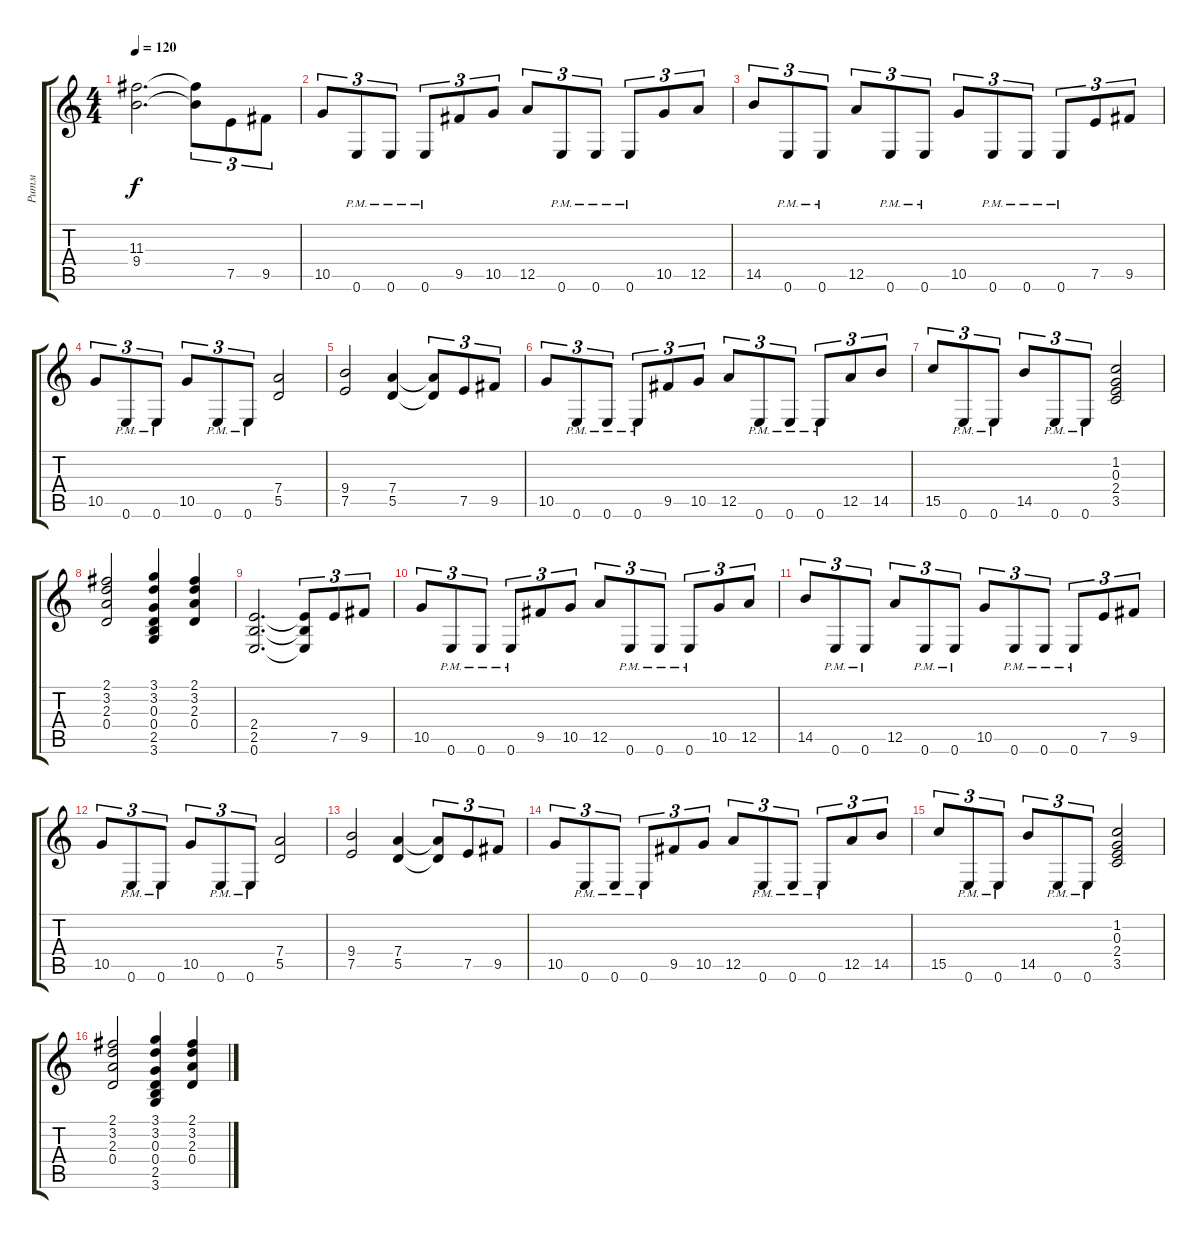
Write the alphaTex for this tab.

\track ("Ритм" "Ритм") {instrument distortionguitar}
\staff {score tabs}
\tuning (E4 B3 G3 D3 A2 E2) {hide}
\ts (4 4)
\tempo 120
\clef g2
\ks c
(11.3 9.4).2{d dy f} (11.3{t} 9.4{t}).8{tu (3 2)} 7.5.8{tu (3 2)} 9.5.8{tu (3 2)} |
10.5.8{tu (3 2)} 0.6{pm}.8{tu (3 2)} 0.6{pm}.8{tu (3 2)} 0.6{pm}.8{tu (3 2)} 9.5.8{tu (3 2)} 10.5.8{tu (3 2)} 12.5.8{tu (3 2)} 0.6{pm}.8{tu (3 2)} 0.6{pm}.8{tu (3 2)} 0.6{pm}.8{tu (3 2)} 10.5.8{tu (3 2)} 12.5.8{tu (3 2)} |
14.5.8{tu (3 2)} 0.6{pm}.8{tu (3 2)} 0.6{pm}.8{tu (3 2)} 12.5.8{tu (3 2)} 0.6{pm}.8{tu (3 2)} 0.6{pm}.8{tu (3 2)} 10.5.8{tu (3 2)} 0.6{pm}.8{tu (3 2)} 0.6{pm}.8{tu (3 2)} 0.6{pm}.8{tu (3 2)} 7.5.8{tu (3 2)} 9.5.8{tu (3 2)} |
10.5.8{tu (3 2)} 0.6{pm}.8{tu (3 2)} 0.6{pm}.8{tu (3 2)} 10.5.8{tu (3 2)} 0.6{pm}.8{tu (3 2)} 0.6{pm}.8{tu (3 2)} (7.4 5.5).2 |
(9.4 7.5).2 (7.4 5.5).4 (7.4{t} 5.5{t}).8{tu (3 2)} 7.5.8{tu (3 2)} 9.5.8{tu (3 2)} |
10.5.8{tu (3 2)} 0.6{pm}.8{tu (3 2)} 0.6{pm}.8{tu (3 2)} 0.6{pm}.8{tu (3 2)} 9.5.8{tu (3 2)} 10.5.8{tu (3 2)} 12.5.8{tu (3 2)} 0.6{pm}.8{tu (3 2)} 0.6{pm}.8{tu (3 2)} 0.6{pm}.8{tu (3 2)} 12.5.8{tu (3 2)} 14.5.8{tu (3 2)} |
15.5.8{tu (3 2)} 0.6{pm}.8{tu (3 2)} 0.6{pm}.8{tu (3 2)} 14.5.8{tu (3 2)} 0.6{pm}.8{tu (3 2)} 0.6{pm}.8{tu (3 2)} (1.2 0.3 2.4 3.5).2 |
(2.1 3.2 2.3 0.4).2 (3.1 3.2 0.3 0.4 2.5 3.6).4 (2.1 3.2 2.3 0.4).4 |
(2.4 2.5 0.6).2{d} (2.4{t} 2.5{t} 0.6{t}).8{tu (3 2)} 7.5.8{tu (3 2)} 9.5.8{tu (3 2)} |
10.5.8{tu (3 2)} 0.6{pm}.8{tu (3 2)} 0.6{pm}.8{tu (3 2)} 0.6{pm}.8{tu (3 2)} 9.5.8{tu (3 2)} 10.5.8{tu (3 2)} 12.5.8{tu (3 2)} 0.6{pm}.8{tu (3 2)} 0.6{pm}.8{tu (3 2)} 0.6{pm}.8{tu (3 2)} 10.5.8{tu (3 2)} 12.5.8{tu (3 2)} |
14.5.8{tu (3 2)} 0.6{pm}.8{tu (3 2)} 0.6{pm}.8{tu (3 2)} 12.5.8{tu (3 2)} 0.6{pm}.8{tu (3 2)} 0.6{pm}.8{tu (3 2)} 10.5.8{tu (3 2)} 0.6{pm}.8{tu (3 2)} 0.6{pm}.8{tu (3 2)} 0.6{pm}.8{tu (3 2)} 7.5.8{tu (3 2)} 9.5.8{tu (3 2)} |
10.5.8{tu (3 2)} 0.6{pm}.8{tu (3 2)} 0.6{pm}.8{tu (3 2)} 10.5.8{tu (3 2)} 0.6{pm}.8{tu (3 2)} 0.6{pm}.8{tu (3 2)} (7.4 5.5).2 |
(9.4 7.5).2 (7.4 5.5).4 (7.4{t} 5.5{t}).8{tu (3 2)} 7.5.8{tu (3 2)} 9.5.8{tu (3 2)} |
10.5.8{tu (3 2)} 0.6{pm}.8{tu (3 2)} 0.6{pm}.8{tu (3 2)} 0.6{pm}.8{tu (3 2)} 9.5.8{tu (3 2)} 10.5.8{tu (3 2)} 12.5.8{tu (3 2)} 0.6{pm}.8{tu (3 2)} 0.6{pm}.8{tu (3 2)} 0.6{pm}.8{tu (3 2)} 12.5.8{tu (3 2)} 14.5.8{tu (3 2)} |
15.5.8{tu (3 2)} 0.6{pm}.8{tu (3 2)} 0.6{pm}.8{tu (3 2)} 14.5.8{tu (3 2)} 0.6{pm}.8{tu (3 2)} 0.6{pm}.8{tu (3 2)} (1.2 0.3 2.4 3.5).2 |
(2.1 3.2 2.3 0.4).2 (3.1 3.2 0.3 0.4 2.5 3.6).4 (2.1 3.2 2.3 0.4).4
